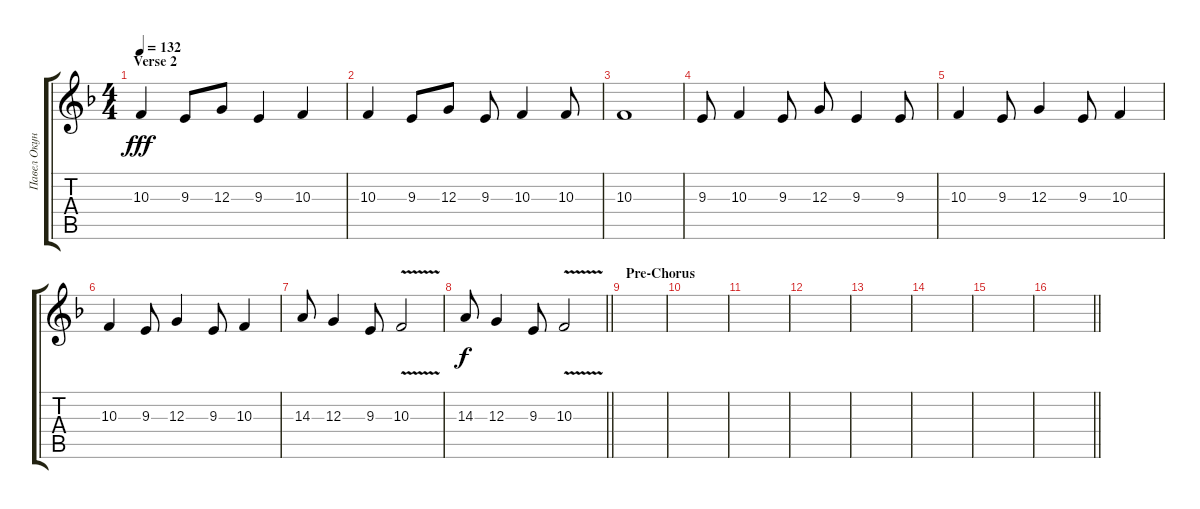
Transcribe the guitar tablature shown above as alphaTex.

\track ("Павел Окунев" "Павел Окун") {instrument altosax}
\staff {score tabs}
\tuning (E4 B3 G3 D3 A2 E2) {hide}
\ts (4 4)
\section ("" "Verse 2")
\tempo 132
\clef g2
\ks f
10.3.4{dy fff} 9.3.8 12.3.8 9.3.4 10.3.4 |
10.3.4 9.3.8 12.3.8 9.3.8 10.3.4 10.3.8 |
10.3.1 |
9.3.8 10.3.4 9.3.8 12.3.8 9.3.4 9.3.8 |
10.3.4 9.3.8 12.3.4 9.3.8 10.3.4 |
10.3.4 9.3.8 12.3.4 9.3.8 10.3.4 |
14.3.8 12.3.4 9.3.8 10.3{v}.2 |
\barLineRight lightlight
14.3.8{dy f} 12.3.4 9.3.8 10.3{v}.2 |
\section ("" "Pre-Chorus")
|
|
|
|
|
|
|
\barLineRight lightlight
